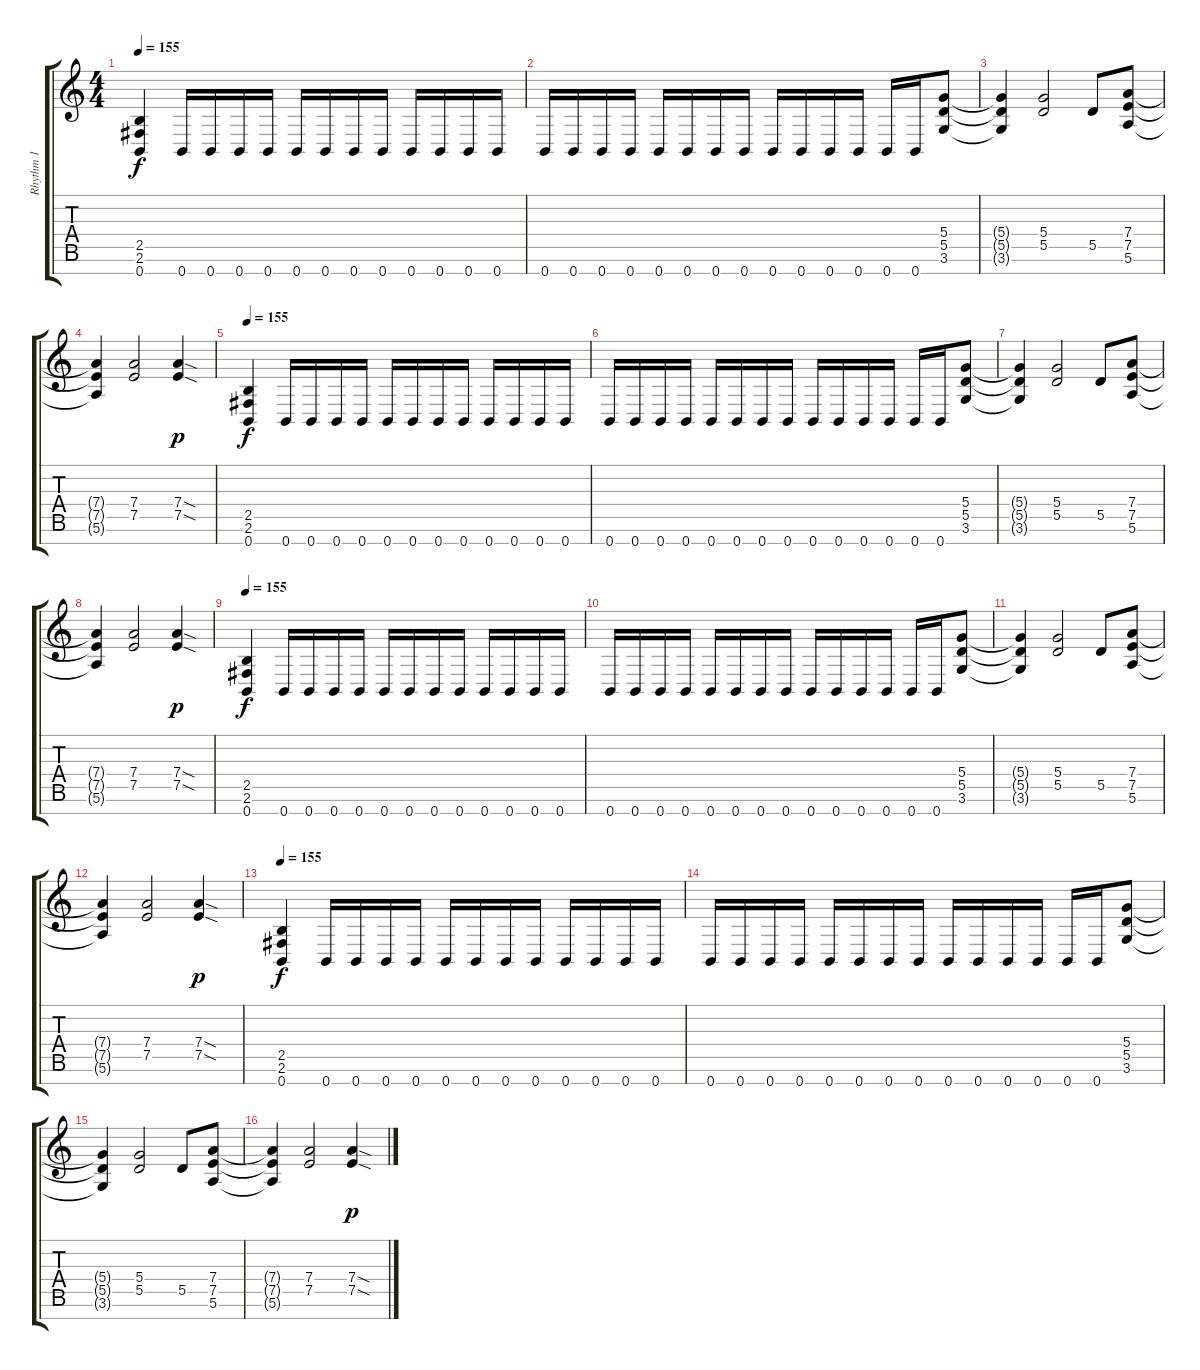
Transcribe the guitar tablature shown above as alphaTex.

\track ("Rhythm 1" "Rhythm 1") {instrument distortionguitar}
\staff {score tabs}
\tuning (E4 B3 G3 D3 A2 E2 B1) {hide}
\ts (4 4)
\tempo 155
\clef g2
\ks c
(2.5 2.6 0.7).4{dy f} 0.7.16 0.7.16 0.7.16 0.7.16 0.7.16 0.7.16 0.7.16 0.7.16 0.7.16 0.7.16 0.7.16 0.7.16 |
0.7.16 0.7.16 0.7.16 0.7.16 0.7.16 0.7.16 0.7.16 0.7.16 0.7.16 0.7.16 0.7.16 0.7.16 0.7.16 0.7.16 (5.4 5.5 3.6).8 |
(5.4{t} 5.5{t} 3.6{t}).4 (5.4 5.5).2 5.5.8 (7.4 7.5 5.6).8 |
(7.4{t} 7.5{t} 5.6{t}).4 (7.4 7.5).2 (7.4{sod} 7.5{sod}).4{dy p} |
\tempo 155
(2.5 2.6 0.7).4{dy f} 0.7.16 0.7.16 0.7.16 0.7.16 0.7.16 0.7.16 0.7.16 0.7.16 0.7.16 0.7.16 0.7.16 0.7.16 |
0.7.16 0.7.16 0.7.16 0.7.16 0.7.16 0.7.16 0.7.16 0.7.16 0.7.16 0.7.16 0.7.16 0.7.16 0.7.16 0.7.16 (5.4 5.5 3.6).8 |
(5.4{t} 5.5{t} 3.6{t}).4 (5.4 5.5).2 5.5.8 (7.4 7.5 5.6).8 |
(7.4{t} 7.5{t} 5.6{t}).4 (7.4 7.5).2 (7.4{sod} 7.5{sod}).4{dy p} |
\tempo 155
(2.5 2.6 0.7).4{dy f} 0.7.16 0.7.16 0.7.16 0.7.16 0.7.16 0.7.16 0.7.16 0.7.16 0.7.16 0.7.16 0.7.16 0.7.16 |
0.7.16 0.7.16 0.7.16 0.7.16 0.7.16 0.7.16 0.7.16 0.7.16 0.7.16 0.7.16 0.7.16 0.7.16 0.7.16 0.7.16 (5.4 5.5 3.6).8 |
(5.4{t} 5.5{t} 3.6{t}).4 (5.4 5.5).2 5.5.8 (7.4 7.5 5.6).8 |
(7.4{t} 7.5{t} 5.6{t}).4 (7.4 7.5).2 (7.4{sod} 7.5{sod}).4{dy p} |
\tempo 155
(2.5 2.6 0.7).4{dy f} 0.7.16 0.7.16 0.7.16 0.7.16 0.7.16 0.7.16 0.7.16 0.7.16 0.7.16 0.7.16 0.7.16 0.7.16 |
0.7.16 0.7.16 0.7.16 0.7.16 0.7.16 0.7.16 0.7.16 0.7.16 0.7.16 0.7.16 0.7.16 0.7.16 0.7.16 0.7.16 (5.4 5.5 3.6).8 |
(5.4{t} 5.5{t} 3.6{t}).4 (5.4 5.5).2 5.5.8 (7.4 7.5 5.6).8 |
(7.4{t} 7.5{t} 5.6{t}).4 (7.4 7.5).2 (7.4{sod} 7.5{sod}).4{dy p}
